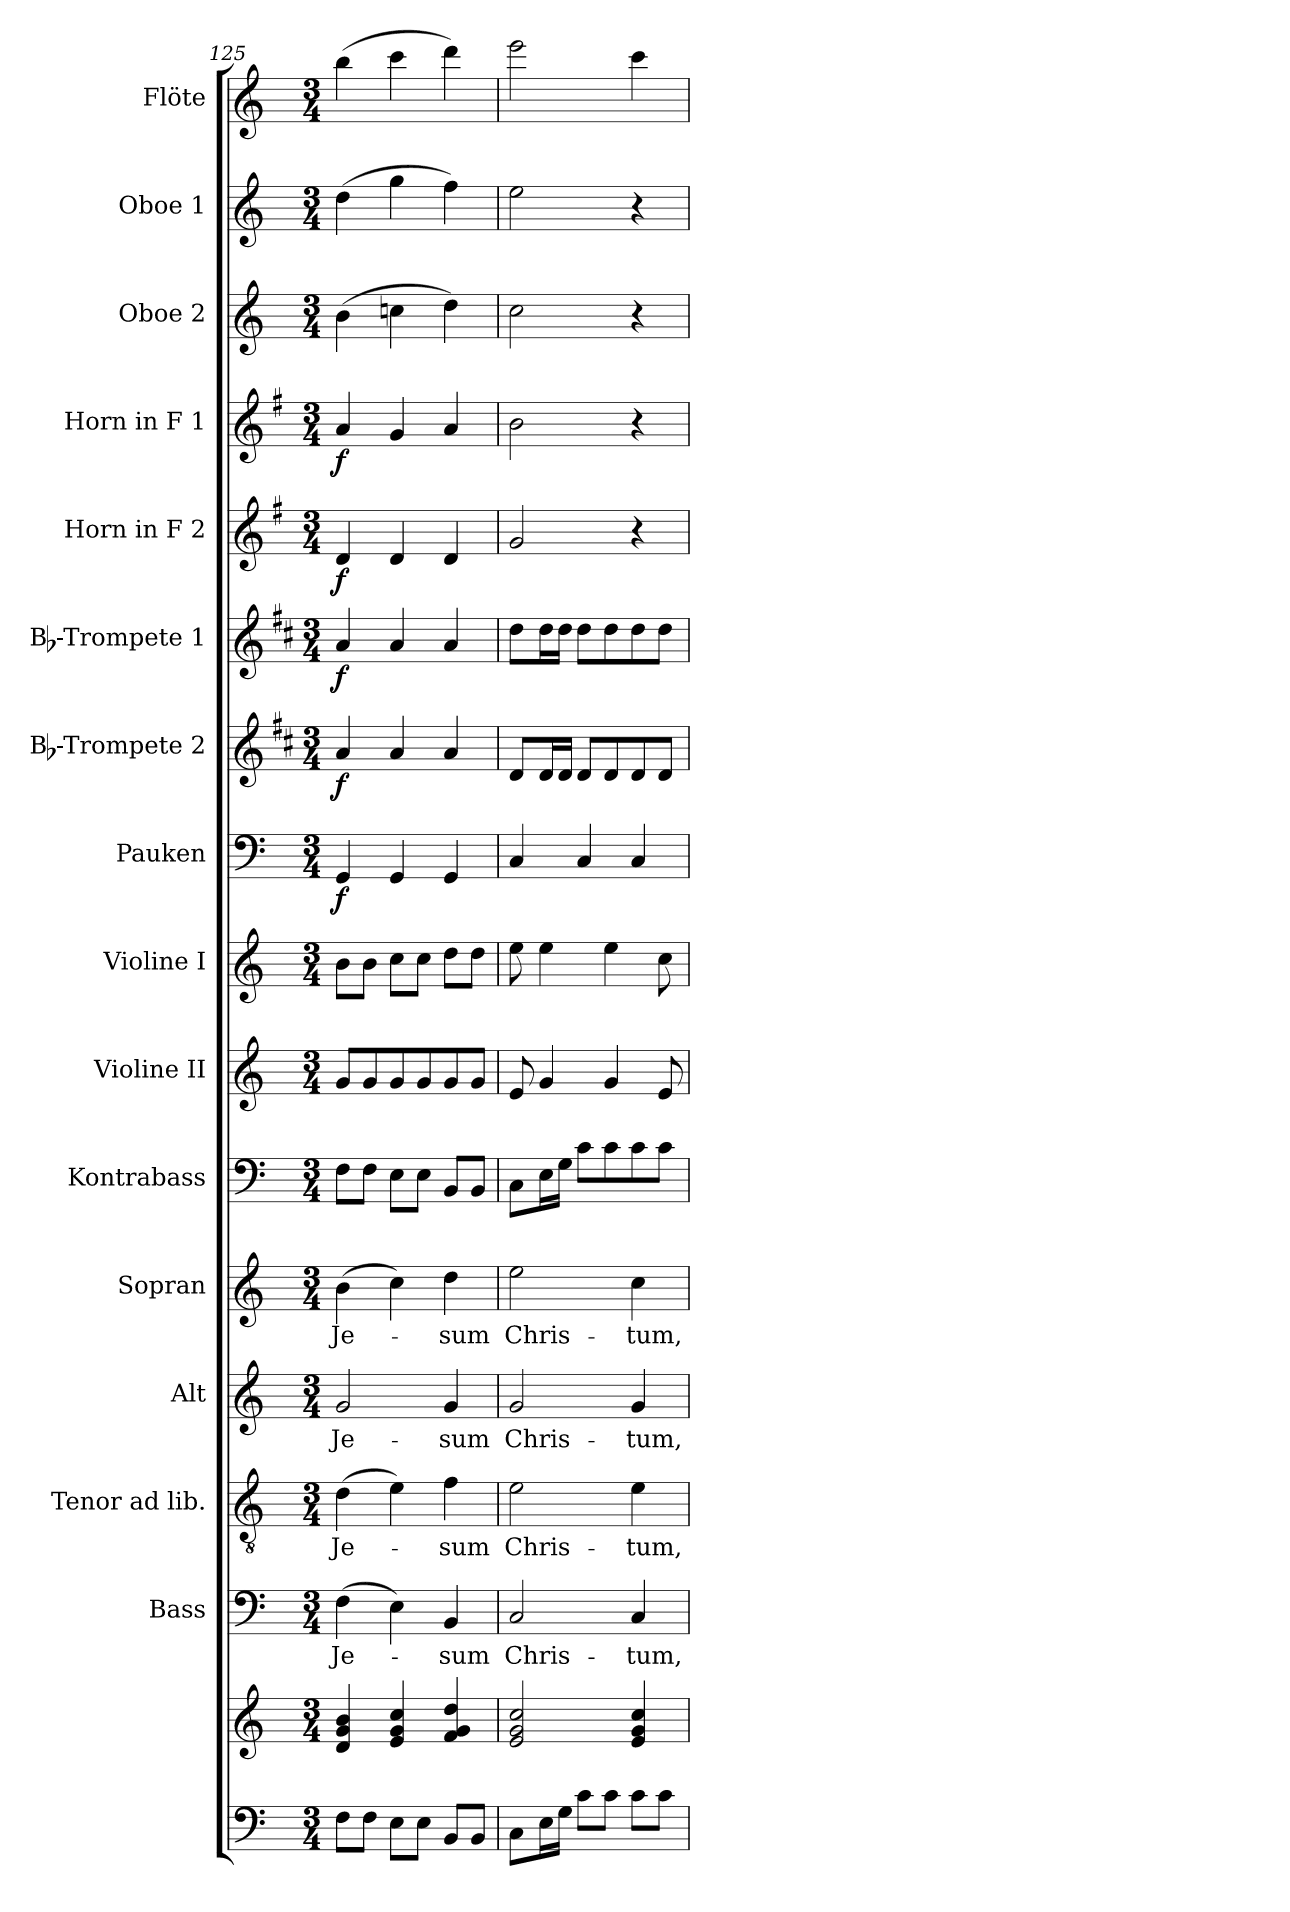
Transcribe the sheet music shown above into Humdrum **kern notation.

**kern	**kern	**kern	**text	**kern	**text	**kern	**text	**kern	**text	**kern	**kern	**kern	**kern	**dynam	**kern	**dynam	**kern	**dynam	**kern	**dynam	**kern	**dynam	**kern	**kern	**kern
*part16	*part16	*part15	*part15	*part14	*part14	*part13	*part13	*part12	*part12	*part11	*part10	*part9	*part8	*part8	*part7	*part7	*part6	*part6	*part5	*part5	*part4	*part4	*part3	*part2	*part1
*staff17	*staff16	*staff15	*staff15	*staff14	*staff14	*staff13	*staff13	*staff12	*staff12	*staff11	*staff10	*staff9	*staff8	*staff8	*staff7	*staff7	*staff6	*staff6	*staff5	*staff5	*staff4	*staff4	*staff3	*staff2	*staff1
*	*	*I"Bass	*	*I"Tenor ad lib.	*	*I"Alt	*	*I"Sopran	*	*I"Kontrabass	*I"Violine II	*I"Violine I	*I"Pauken	*	*I"Bb-Trompete 2	*	*I"Bb-Trompete 1	*	*I"Horn in F 2	*	*I"Horn in F 1	*	*I"Oboe 2	*I"Oboe 1	*I"Flöte
*	*	*I'B.	*	*I'T.	*	*I'A.	*	*I'S.	*	*I'Kb.	*I'Vl. II	*I'Vl. I	*I'Pk.	*	*I'Bb Trp. 2	*	*I'Bb Trp. 1	*	*	*	*	*	*I'Ob. 2	*I'Ob. 1	*I'Fl.
*clefF4	*clefG2	*clefF4	*	*clefGv2	*	*clefG2	*	*clefG2	*	*clefF4	*clefG2	*clefG2	*clefF4	*	*clefG2	*	*clefG2	*	*clefG2	*	*clefG2	*	*clefG2	*clefG2	*clefG2
*	*	*	*	*	*	*	*	*	*	*ITrd7c12	*	*	*	*	*ITrd1c2	*	*ITrd1c2	*	*ITrd4c7	*	*ITrd4c7	*	*	*	*
*k[]	*k[]	*k[]	*	*k[]	*	*k[]	*	*k[]	*	*k[]	*k[]	*k[]	*k[]	*	*k[]	*	*k[]	*	*k[]	*	*k[]	*	*k[]	*k[]	*k[]
*C:	*C:	*C:	*	*C:	*	*C:	*	*C:	*	*C:	*C:	*C:	*C:	*	*C:	*	*C:	*	*C:	*	*C:	*	*C:	*C:	*C:
*M3/4	*M3/4	*M3/4	*	*M3/4	*	*M3/4	*	*M3/4	*	*M3/4	*M3/4	*M3/4	*M3/4	*	*M3/4	*	*M3/4	*	*M3/4	*	*M3/4	*	*M3/4	*M3/4	*M3/4
=125	=125	=125	=125	=125	=125	=125	=125	=125	=125	=125	=125	=125	=125	=125	=125	=125	=125	=125	=125	=125	=125	=125	=125	=125	=125
!	!	!	!LO:LY:b	!	!LO:LY:b	!	!LO:LY:b	!	!LO:LY:b	!	!	!	!	!LO:DY:b	!	!LO:DY:b	!	!LO:DY:b	!	!LO:DY:b	!	!LO:DY:b	!	!	!
8F\L	4d/ 4g/ 4b/	(>4F\	Je-	(>4d\	Je-	2g/	Je-	(>4b\	Je-	8FF\L	8g/L	8b\L	4GG/	f	4g/	f	4g/	f	4G/	f	4d/	f	(>4b\	(>4dd\	(>4bb\
8F\J	.	.	.	.	.	.	.	.	.	8FF\J	8g/	8b\J	.	.	.	.	.	.	.	.	.	.	.	.	.
8E\L	4e/ 4g/ 4cc/	4E\)	.	4e\)	.	.	.	4cc\)	.	8EE\L	8g/	8cc\L	4GG/	.	4g/	.	4g/	.	4G/	.	4c/	.	4ccn\	4gg\	4ccc\
8E\J	.	.	.	.	.	.	.	.	.	8EE\J	8g/	8cc\J	.	.	.	.	.	.	.	.	.	.	.	.	.
!	!	!	!LO:LY:b	!	!LO:LY:b	!	!LO:LY:b	!	!LO:LY:b	!	!	!	!	!	!	!	!	!	!	!	!	!	!	!	!
8BB/L	4f/ 4g/ 4dd/	4BB/	-sum	4f\	-sum	4g/	-sum	4dd\	-sum	8BBB/L	8g/	8dd\L	4GG/	.	4g/	.	4g/	.	4G/	.	4d/	.	4dd\)	4ff\)	4ddd\)
8BB/J	.	.	.	.	.	.	.	.	.	8BBB/J	8g/J	8dd\J	.	.	.	.	.	.	.	.	.	.	.	.	.
=126	=126	=126	=126	=126	=126	=126	=126	=126	=126	=126	=126	=126	=126	=126	=126	=126	=126	=126	=126	=126	=126	=126	=126	=126	=126
!	!	!	!LO:LY:b	!	!LO:LY:b	!	!LO:LY:b	!	!LO:LY:b	!	!	!	!	!	!	!	!	!	!	!	!	!	!	!	!
8C\L	2e/ 2g/ 2cc/	2C/	Chris-	2e\	Chris-	2g/	Chris-	2ee\	Chris-	8CC\L	8e/	8ee\	4C/	.	8c/L	.	8cc\L	.	2c/	.	2e\	.	2cc\	2ee\	2eee\
16E\L	.	.	.	.	.	.	.	.	.	16EE\L	4g/	4ee\	.	.	16c/L	.	16cc\L	.	.	.	.	.	.	.	.
16G\JJ	.	.	.	.	.	.	.	.	.	16GG\JJ	.	.	.	.	16c/JJ	.	16cc\JJ	.	.	.	.	.	.	.	.
8c\L	.	.	.	.	.	.	.	.	.	8C\L	.	.	4C/	.	8c/L	.	8cc\L	.	.	.	.	.	.	.	.
8c\J	.	.	.	.	.	.	.	.	.	8C\	4g/	4ee\	.	.	8c/	.	8cc\	.	.	.	.	.	.	.	.
!	!	!	!LO:LY:b	!	!LO:LY:b	!	!LO:LY:b	!	!LO:LY:b	!	!	!	!	!	!	!	!	!	!	!	!	!	!	!	!
8c\L	4e/ 4g/ 4cc/	4C/	-tum,	4e\	-tum,	4g/	-tum,	4cc\	-tum,	8C\	.	.	4C/	.	8c/	.	8cc\	.	4r	.	4r	.	4r	4r	4ccc\
8c\J	.	.	.	.	.	.	.	.	.	8C\J	8e/	8cc\	.	.	8c/J	.	8cc\J	.	.	.	.	.	.	.	.
=	=	=	=	=	=	=	=	=	=	=	=	=	=	=	=	=	=	=	=	=	=	=	=	=	=
*-	*-	*-	*-	*-	*-	*-	*-	*-	*-	*-	*-	*-	*-	*-	*-	*-	*-	*-	*-	*-	*-	*-	*-	*-	*-
